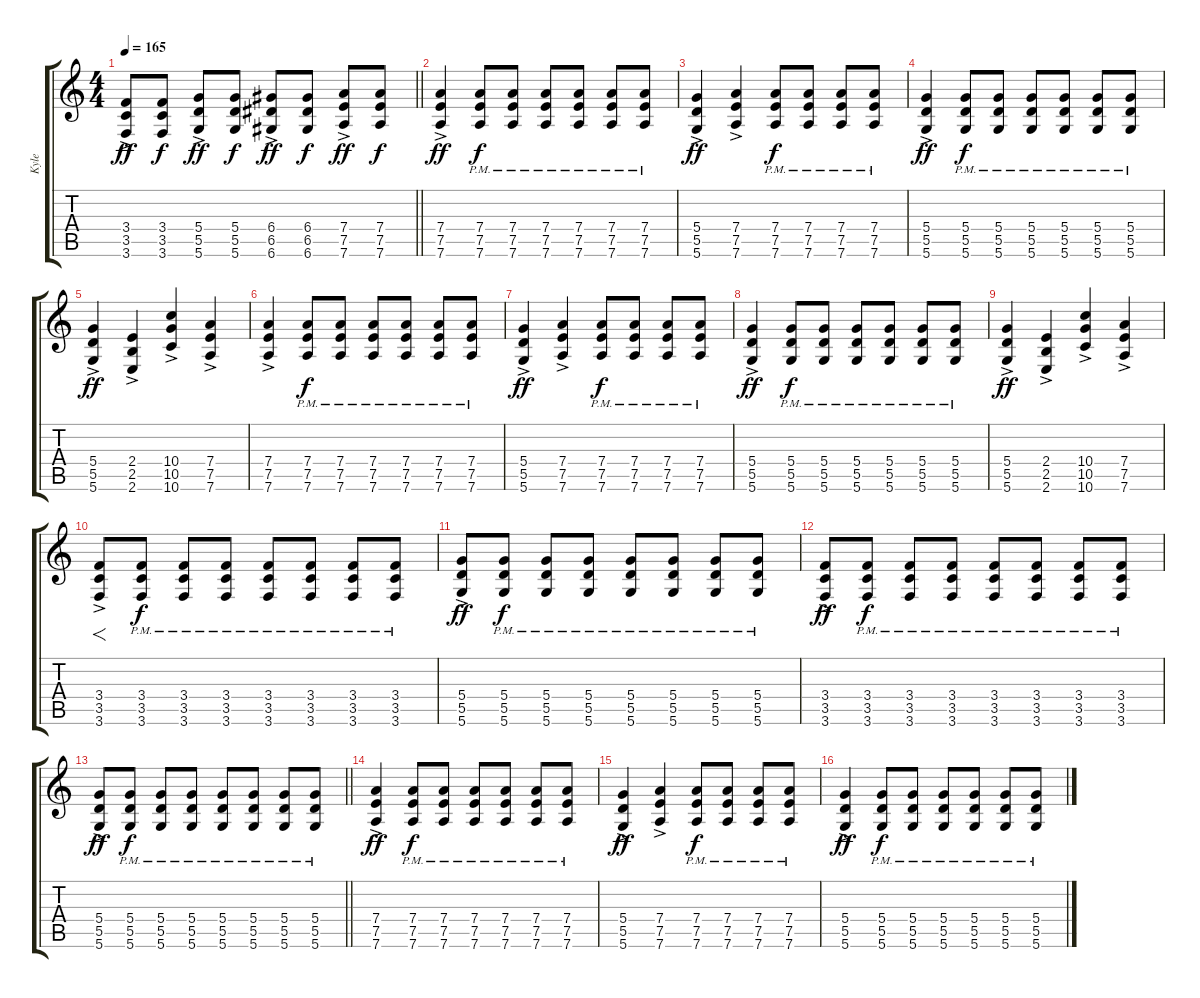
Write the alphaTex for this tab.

\track ("Kyle" "Kyle") {instrument distortionguitar}
\staff {score tabs}
\tuning (E4 B3 G3 D3 A2 D2) {hide}
\ts (4 4)
\tempo 165
\clef g2
\barLineRight lightlight
\ks c
(3.4{ac} 3.5{ac} 3.6{ac}).8{dy ff} (3.4 3.5 3.6).8{dy f} (5.4{ac} 5.5 5.6).8{dy ff} (5.4 5.5 5.6).8{dy f} (6.4{ac} 6.5 6.6).8{dy ff} (6.4 6.5 6.6).8{dy f} (7.4{ac} 7.5 7.6).8{dy ff} (7.4 7.5 7.6).8{dy f} |
(7.4{ac} 7.5{ac} 7.6{ac}).4{dy ff} (7.4{pm} 7.5{pm} 7.6{pm}).8{dy f} (7.4{pm} 7.5{pm} 7.6{pm}).8 (7.4{pm} 7.5{pm} 7.6{pm}).8 (7.4{pm} 7.5{pm} 7.6{pm}).8 (7.4{pm} 7.5{pm} 7.6{pm}).8 (7.4{pm} 7.5{pm} 7.6{pm}).8 |
(5.4{ac} 5.5{ac} 5.6{ac}).4{dy ff} (7.4{ac} 7.5{ac} 7.6{ac}).4 (7.4{pm} 7.5{pm} 7.6{pm}).8{dy f} (7.4{pm} 7.5{pm} 7.6{pm}).8 (7.4{pm} 7.5{pm} 7.6{pm}).8 (7.4{pm} 7.5{pm} 7.6{pm}).8 |
(5.4{ac} 5.5{ac} 5.6{ac}).4{dy ff} (5.4{pm} 5.5{pm} 5.6{pm}).8{dy f} (5.4{pm} 5.5{pm} 5.6{pm}).8 (5.4{pm} 5.5{pm} 5.6{pm}).8 (5.4{pm} 5.5{pm} 5.6{pm}).8 (5.4{pm} 5.5{pm} 5.6{pm}).8 (5.4{pm} 5.5{pm} 5.6{pm}).8 |
(5.4{ac} 5.5{ac} 5.6{ac}).4{dy ff} (2.4{ac} 2.5{ac} 2.6{ac}).4 (10.4{ac} 10.5{ac} 10.6{ac}).4 (7.4{ac} 7.5{ac} 7.6{ac}).4 |
(7.4{ac} 7.5{ac} 7.6{ac}).4 (7.4{pm} 7.5{pm} 7.6{pm}).8{dy f} (7.4{pm} 7.5{pm} 7.6{pm}).8 (7.4{pm} 7.5{pm} 7.6{pm}).8 (7.4{pm} 7.5{pm} 7.6{pm}).8 (7.4{pm} 7.5{pm} 7.6{pm}).8 (7.4{pm} 7.5{pm} 7.6{pm}).8 |
(5.4{ac} 5.5{ac} 5.6{ac}).4{dy ff} (7.4{ac} 7.5{ac} 7.6{ac}).4 (7.4{pm} 7.5{pm} 7.6{pm}).8{dy f} (7.4{pm} 7.5{pm} 7.6{pm}).8 (7.4{pm} 7.5{pm} 7.6{pm}).8 (7.4{pm} 7.5{pm} 7.6{pm}).8 |
(5.4{ac} 5.5{ac} 5.6{ac}).4{dy ff} (5.4{pm} 5.5{pm} 5.6{pm}).8{dy f} (5.4{pm} 5.5{pm} 5.6{pm}).8 (5.4{pm} 5.5{pm} 5.6{pm}).8 (5.4{pm} 5.5{pm} 5.6{pm}).8 (5.4{pm} 5.5{pm} 5.6{pm}).8 (5.4{pm} 5.5{pm} 5.6{pm}).8 |
(5.4{ac} 5.5{ac} 5.6{ac}).4{dy ff} (2.4{ac} 2.5{ac} 2.6{ac}).4 (10.4{ac} 10.5{ac} 10.6{ac}).4 (7.4{ac} 7.5{ac} 7.6{ac}).4 |
(3.4{ac} 3.5{ac} 3.6{ac}).8{f} (3.4{pm} 3.5{pm} 3.6{pm}).8{dy f} (3.4{pm} 3.5{pm} 3.6{pm}).8 (3.4{pm} 3.5{pm} 3.6{pm}).8 (3.4{pm} 3.5{pm} 3.6{pm}).8 (3.4{pm} 3.5{pm} 3.6{pm}).8 (3.4{pm} 3.5{pm} 3.6{pm}).8 (3.4{pm} 3.5{pm} 3.6{pm}).8 |
(5.4{ac} 5.5{ac} 5.6{ac}).8{dy ff} (5.4{pm} 5.5{pm} 5.6{pm}).8{dy f} (5.4{pm} 5.5{pm} 5.6{pm}).8 (5.4{pm} 5.5{pm} 5.6{pm}).8 (5.4{pm} 5.5{pm} 5.6{pm}).8 (5.4{pm} 5.5{pm} 5.6{pm}).8 (5.4{pm} 5.5{pm} 5.6{pm}).8 (5.4{pm} 5.5{pm} 5.6{pm}).8 |
(3.4{ac} 3.5{ac} 3.6{ac}).8{dy ff} (3.4{pm} 3.5{pm} 3.6{pm}).8{dy f} (3.4{pm} 3.5{pm} 3.6{pm}).8 (3.4{pm} 3.5{pm} 3.6{pm}).8 (3.4{pm} 3.5{pm} 3.6{pm}).8 (3.4{pm} 3.5{pm} 3.6{pm}).8 (3.4{pm} 3.5{pm} 3.6{pm}).8 (3.4{pm} 3.5{pm} 3.6{pm}).8 |
\barLineRight lightlight
(5.4{ac} 5.5{ac} 5.6{ac}).8{dy ff} (5.4{pm} 5.5{pm} 5.6{pm}).8{dy f} (5.4{pm} 5.5{pm} 5.6{pm}).8 (5.4{pm} 5.5{pm} 5.6{pm}).8 (5.4{pm} 5.5{pm} 5.6{pm}).8 (5.4{pm} 5.5{pm} 5.6{pm}).8 (5.4{pm} 5.5{pm} 5.6{pm}).8 (5.4{pm} 5.5{pm} 5.6{pm}).8 |
(7.4{ac} 7.5{ac} 7.6{ac}).4{dy ff} (7.4{pm} 7.5{pm} 7.6{pm}).8{dy f} (7.4{pm} 7.5{pm} 7.6{pm}).8 (7.4{pm} 7.5{pm} 7.6{pm}).8 (7.4{pm} 7.5{pm} 7.6{pm}).8 (7.4{pm} 7.5{pm} 7.6{pm}).8 (7.4{pm} 7.5{pm} 7.6{pm}).8 |
(5.4{ac} 5.5{ac} 5.6{ac}).4{dy ff} (7.4{ac} 7.5{ac} 7.6{ac}).4 (7.4{pm} 7.5{pm} 7.6{pm}).8{dy f} (7.4{pm} 7.5{pm} 7.6{pm}).8 (7.4{pm} 7.5{pm} 7.6{pm}).8 (7.4{pm} 7.5{pm} 7.6{pm}).8 |
(5.4{ac} 5.5{ac} 5.6{ac}).4{dy ff} (5.4{pm} 5.5{pm} 5.6{pm}).8{dy f} (5.4{pm} 5.5{pm} 5.6{pm}).8 (5.4{pm} 5.5{pm} 5.6{pm}).8 (5.4{pm} 5.5{pm} 5.6{pm}).8 (5.4{pm} 5.5{pm} 5.6{pm}).8 (5.4{pm} 5.5{pm} 5.6{pm}).8
